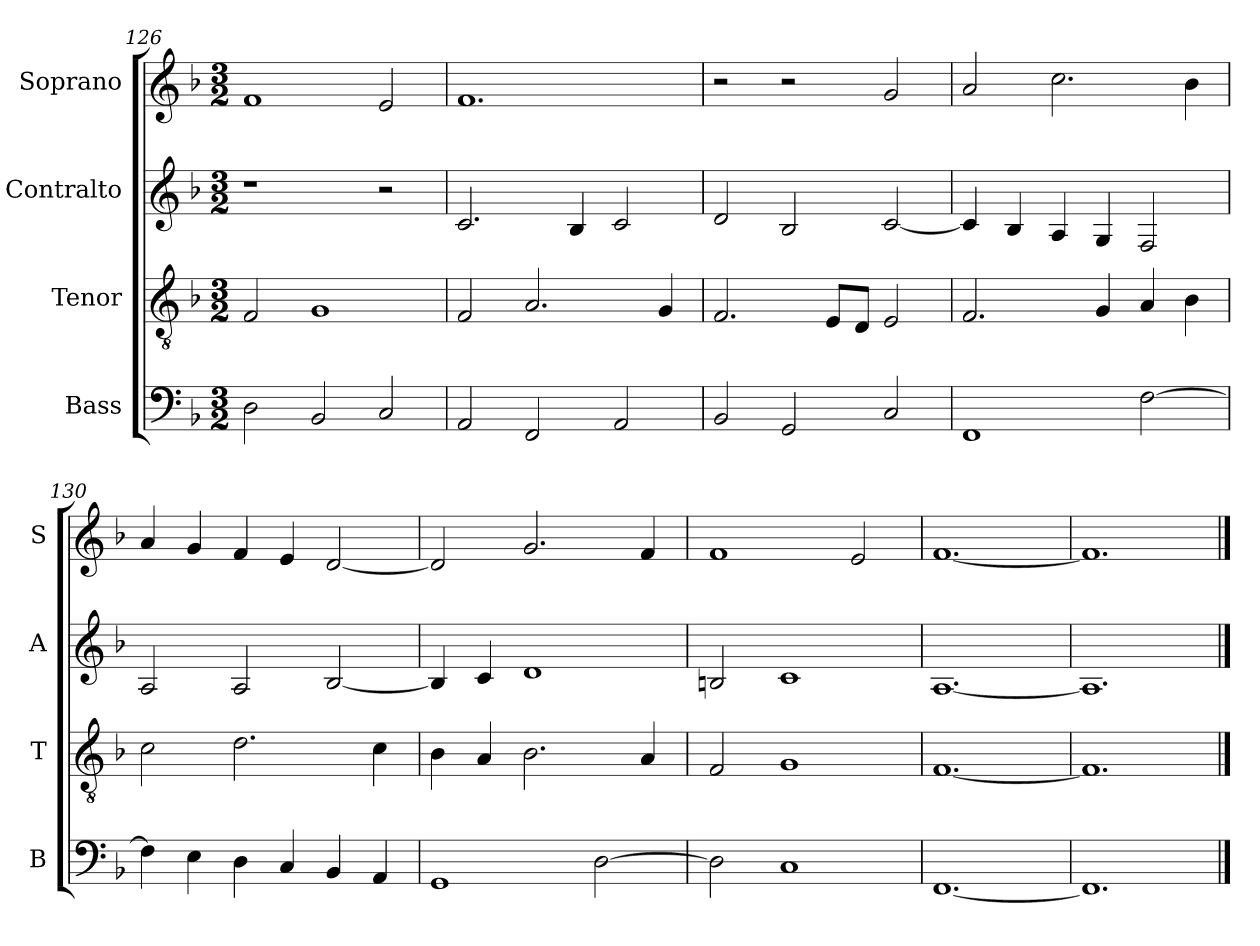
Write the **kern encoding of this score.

**kern	**kern	**kern	**kern
*part4	*part3	*part2	*part1
*staff4	*staff3	*staff2	*staff1
*I"Bass	*I"Tenor	*I"Contralto	*I"Soprano
*I'B	*I'T	*I'A	*I'S
*clefF4	*clefGv2	*clefG2	*clefG2
*k[b-]	*k[b-]	*k[b-]	*k[b-]
*F:ion	*F:ion	*F:ion	*F:ion
*M3/2	*M3/2	*M3/2	*M3/2
=126	=126	=126	=126
2D	2F	1r	1f
2BB-	1G	.	.
2C	.	2r	2e
=127	=127	=127	=127
2AA	2F	2.c	1.f
2FF	2.A	.	.
.	.	4B-	.
2AA	.	2c	.
.	4G	.	.
=128	=128	=128	=128
2BB-	2.F	2d	2r
2GG	.	2B-	2r
.	8E/L	.	.
.	8D/J	.	.
2C	2E	[2c	2g
=129	=129	=129	=129
1FF	2.F	4c]	2a
.	.	4B-	.
.	.	4A	2.cc
.	4G	4G	.
[2F	4A	2F	.
.	4B-	.	4b-
=130	=130	=130	=130
4F]	2c	2A	4a
4E	.	.	4g
4D	2.d	2A	4f
4C	.	.	4e
4BB-	.	[2B-	[2d
4AA	4c	.	.
=131	=131	=131	=131
1GG	4B-	4B-]	2d]
.	4A	4c	.
.	2.B-	1d	2.g
[2D	.	.	.
.	4A	.	4f
=132	=132	=132	=132
2D]	2F	2Bn	1f
1C	1G	1c	.
.	.	.	2e
=133	=133	=133	=133
[1.FF	[1.F	[1.A	[1.f
=134	=134	=134	=134
1.FF]	1.F]	1.A]	1.f]
==	==	==	==
*-	*-	*-	*-
